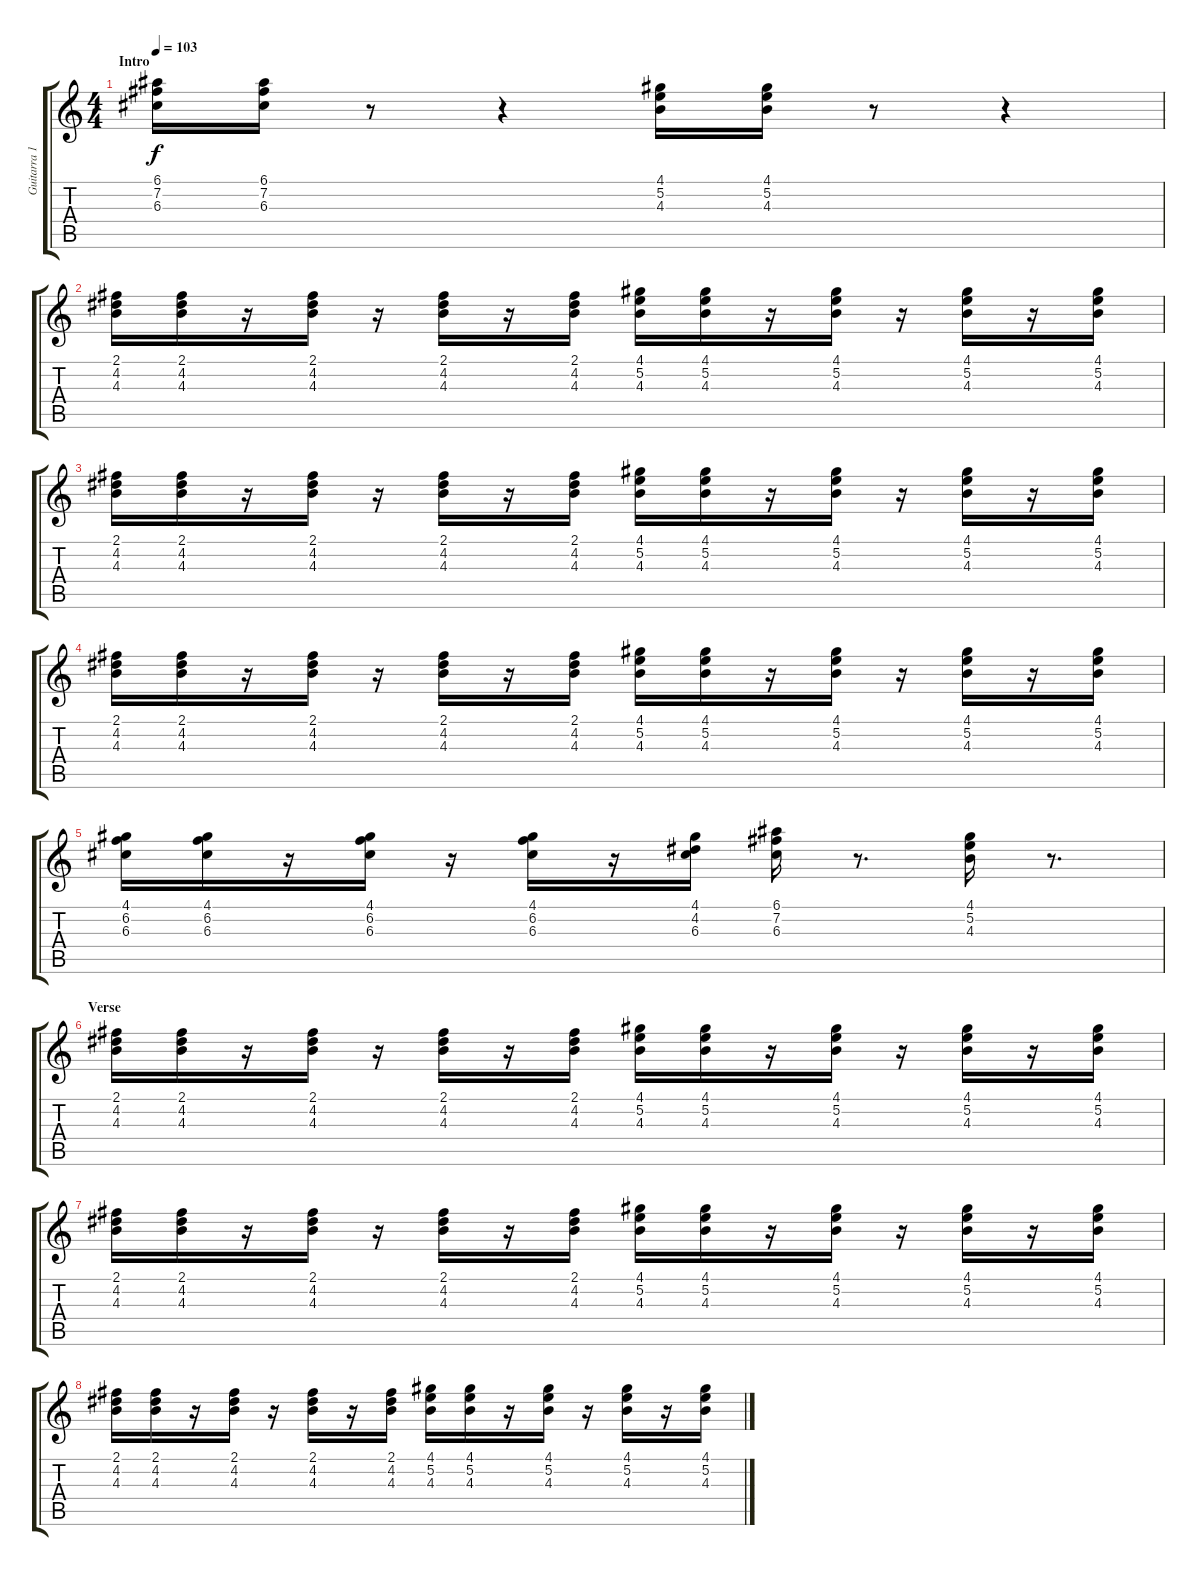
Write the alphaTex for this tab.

\track ("Guitarra 1 - Mathias" "Guitarra 1") {instrument distortionguitar}
\staff {score tabs}
\tuning (E4 B3 G3 D3 A2 E2) {hide}
\ts (4 4)
\section ("" "Intro")
\tempo 103
\clef g2
\ks c
(6.1 7.2 6.3).16{dy f instrument distortionguitar} (6.1 7.2 6.3).16 r.8 r.4 (4.1 5.2 4.3).16 (4.1 5.2 4.3).16 r.8 r.4 |
(2.1 4.2 4.3).16 (2.1 4.2 4.3).16 r.16 (2.1 4.2 4.3).16 r.16 (2.1 4.2 4.3).16 r.16 (2.1 4.2 4.3).16 (4.1 5.2 4.3).16 (4.1 5.2 4.3).16 r.16 (4.1 5.2 4.3).16 r.16 (4.1 5.2 4.3).16 r.16 (4.1 5.2 4.3).16 |
(2.1 4.2 4.3).16 (2.1 4.2 4.3).16 r.16 (2.1 4.2 4.3).16 r.16 (2.1 4.2 4.3).16 r.16 (2.1 4.2 4.3).16 (4.1 5.2 4.3).16 (4.1 5.2 4.3).16 r.16 (4.1 5.2 4.3).16 r.16 (4.1 5.2 4.3).16 r.16 (4.1 5.2 4.3).16 |
(2.1 4.2 4.3).16 (2.1 4.2 4.3).16 r.16 (2.1 4.2 4.3).16 r.16 (2.1 4.2 4.3).16 r.16 (2.1 4.2 4.3).16 (4.1 5.2 4.3).16 (4.1 5.2 4.3).16 r.16 (4.1 5.2 4.3).16 r.16 (4.1 5.2 4.3).16 r.16 (4.1 5.2 4.3).16 |
(4.1 6.2 6.3).16 (4.1 6.2 6.3).16 r.16 (4.1 6.2 6.3).16 r.16 (4.1 6.2 6.3).16 r.16 (4.1 4.2 6.3).16 (6.1 7.2 6.3).16 r.8{d} (4.1 5.2 4.3).16 r.8{d} |
\section ("" "Verse")
(2.1 4.2 4.3).16 (2.1 4.2 4.3).16 r.16 (2.1 4.2 4.3).16 r.16 (2.1 4.2 4.3).16 r.16 (2.1 4.2 4.3).16 (4.1 5.2 4.3).16 (4.1 5.2 4.3).16 r.16 (4.1 5.2 4.3).16 r.16 (4.1 5.2 4.3).16 r.16 (4.1 5.2 4.3).16 |
(2.1 4.2 4.3).16 (2.1 4.2 4.3).16 r.16 (2.1 4.2 4.3).16 r.16 (2.1 4.2 4.3).16 r.16 (2.1 4.2 4.3).16 (4.1 5.2 4.3).16 (4.1 5.2 4.3).16 r.16 (4.1 5.2 4.3).16 r.16 (4.1 5.2 4.3).16 r.16 (4.1 5.2 4.3).16 |
(2.1 4.2 4.3).16 (2.1 4.2 4.3).16 r.16 (2.1 4.2 4.3).16 r.16 (2.1 4.2 4.3).16 r.16 (2.1 4.2 4.3).16 (4.1 5.2 4.3).16 (4.1 5.2 4.3).16 r.16 (4.1 5.2 4.3).16 r.16 (4.1 5.2 4.3).16 r.16 (4.1 5.2 4.3).16
